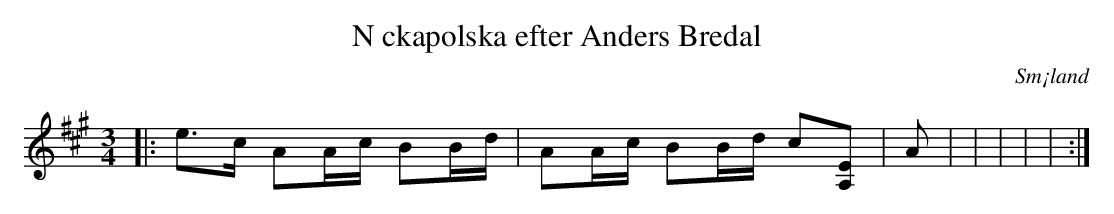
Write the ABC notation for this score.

X:1
T:N ckapolska efter Anders Bredal
O:Sm¡land
M:3/4
L:1/8
K:A
|: e>c AA/2c/2 BB/2d/2 | AA/2c/2 BB/2d/2 c[EA,] | A |  |  |  |  |  :|
